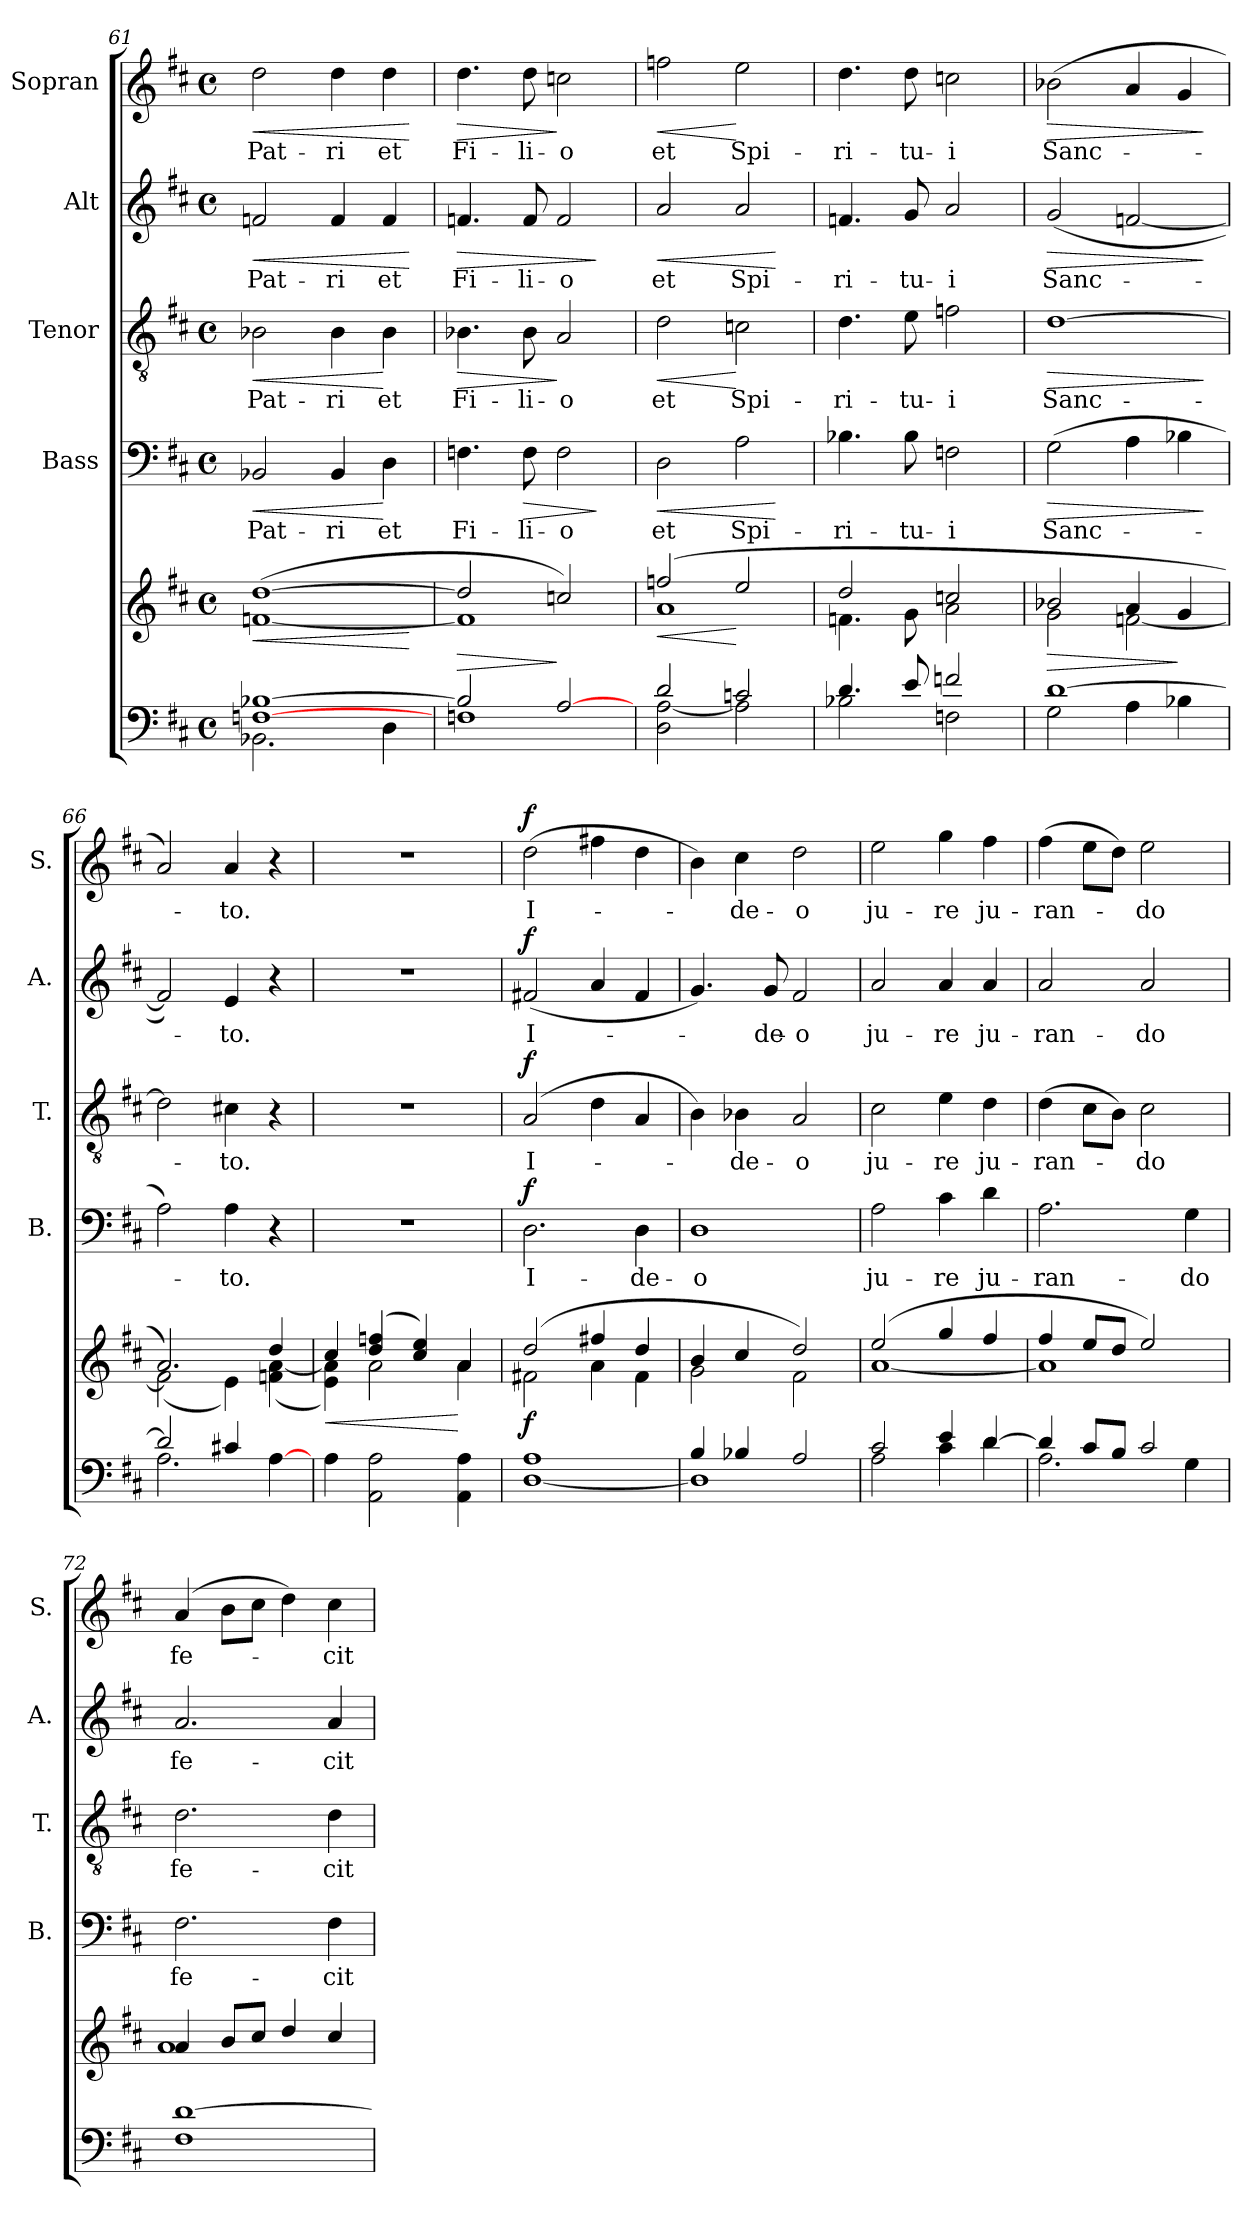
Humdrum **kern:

**kern	**kern	**dynam	**kern	**text	**dynam	**kern	**text	**dynam	**kern	**text	**dynam	**kern	**text	**dynam
*part5	*part5	*part5	*part4	*part4	*part4	*part3	*part3	*part3	*part2	*part2	*part2	*part1	*part1	*part1
*staff6	*staff5	*staff5/6	*staff4	*staff4	*staff4	*staff3	*staff3	*staff3	*staff2	*staff2	*staff2	*staff1	*staff1	*staff1
*	*	*	*I"Bass	*	*	*I"Tenor	*	*	*I"Alt	*	*	*I"Sopran	*	*
*	*	*	*I'B.	*	*	*I'T.	*	*	*I'A.	*	*	*I'S.	*	*
*clefF4	*clefG2	*	*clefF4	*	*	*clefGv2	*	*	*clefG2	*	*	*clefG2	*	*
*k[f#c#]	*k[f#c#]	*	*k[f#c#]	*	*	*k[f#c#]	*	*	*k[f#c#]	*	*	*k[f#c#]	*	*
*D:	*D:	*	*D:	*	*	*D:	*	*	*D:	*	*	*D:	*	*
*M4/4	*M4/4	*	*M4/4	*	*	*M4/4	*	*	*M4/4	*	*	*M4/4	*	*
*met(c)	*met(c)	*	*met(c)	*	*	*met(c)	*	*	*met(c)	*	*	*met(c)	*	*
=61	=61	=61	=61	=61	=61	=61	=61	=61	=61	=61	=61	=61	=61	=61
*^	*	*	*	*	*	*	*	*	*	*	*	*	*	*
!	!	!	!LO:HP:b	!	!LO:LY:b	!LO:HP:b	!	!LO:LY:b	!LO:HP:b	!	!LO:LY:b	!LO:HP:b	!	!LO:LY:b	!LO:HP:b
*	*	*^	*	*	*	*	*	*	*	*	*	*	*	*	*
[>1Fn [>1B-X	2.BB-X\	(>[>1dd	[<1fn	<	2BB-X/	Pat-	<	2B-X\	Pat-	<	2fn/	Pat-	<	2dd\	Pat-	<
!	!	!	!	!	!	!LO:LY:b	!	!	!LO:LY:b	!	!	!LO:LY:b	!	!	!LO:LY:b	!
.	.	.	.	.	4BB-/	-ri	.	4B-\	-ri	.	4f/	-ri	.	4dd\	-ri	.
!	!	!	!	!	!	!LO:LY:b	!	!	!LO:LY:b	!	!	!LO:LY:b	!	!	!LO:LY:b	!
.	4D\	.	.	.	4D\	et	[	4B-\	et	[	4f/	et	.	4dd\	et	.
*v	*v	*	*	*	*	*	*	*	*	*	*	*	*	*	*	*
*	*v	*v	*	*	*	*	*	*	*	*	*	*	*	*	*
.	.	[	.	.	.	.	.	.	.	.	[	.	.	[
!!LO:LB:g=z
=62	=62	=62	=62	=62	=62	=62	=62	=62	=62	=62	=62	=62	=62	=62
*^	*	*	*	*	*	*	*	*	*	*	*	*	*	*
!	!	!	!LO:HP:b	!	!LO:LY:b	!	!	!LO:LY:b	!LO:HP:b	!	!LO:LY:b	!LO:HP:b	!	!LO:LY:b	!LO:HP:b
*	*	*^	*	*	*	*	*	*	*	*	*	*	*	*	*
2B-/]	1Fn	2dd/]	1f]	>	4.Fn\	Fi-	.	4.B-X\	Fi-	>	4.fn/	Fi-	>	4.dd\	Fi-	>
!	!	!	!	!	!	!LO:LY:b	!LO:HP:b	!	!LO:LY:b	!	!	!LO:LY:b	!	!	!LO:LY:b	!
.	.	.	.	.	8F\	-li-	>	8B-\	-li-	.	8f/	-li-	.	8dd\	-li-	.
!	!	!	!	!	!	!LO:LY:b	!	!	!LO:LY:b	!	!	!LO:LY:b	!	!	!LO:LY:b	!
[>2A/	.	2ccn/)	.	]	2F\	-o	.	2A/	-o	]	2f/	-o	.	2ccn\	-o	]
*v	*v	*	*	*	*	*	*	*	*	*	*	*	*	*	*	*
*	*v	*v	*	*	*	*	*	*	*	*	*	*	*	*	*
.	.	.	.	.	]	.	.	.	.	.	]	.	.	.
=63	=63	=63	=63	=63	=63	=63	=63	=63	=63	=63	=63	=63	=63	=63
*^	*	*	*	*	*	*	*	*	*	*	*	*	*	*
!	!	!	!LO:HP:b	!	!LO:LY:b	!LO:HP:b	!	!LO:LY:b	!LO:HP:b	!	!LO:LY:b	!LO:HP:b	!	!LO:LY:b	!LO:HP:b
*	*	*^	*	*	*	*	*	*	*	*	*	*	*	*	*
2d/	2D\ [<2A\	(2ffn/	1a	<	2D\	et	<	2d\	et	<	2a/	et	<	2ffn\	et	<
!	!	!	!	!	!	!LO:LY:b	!	!	!LO:LY:b	!	!	!LO:LY:b	!	!	!LO:LY:b	!
2cn/	2A\]	2ee/	.	[	2A\	Spi-	.	2cn\	Spi-	[	2a/	Spi-	.	2ee\	Spi-	[
*v	*v	*	*	*	*	*	*	*	*	*	*	*	*	*	*	*
*	*v	*v	*	*	*	*	*	*	*	*	*	*	*	*	*
.	.	.	.	.	[	.	.	.	.	.	[	.	.	.
=64	=64	=64	=64	=64	=64	=64	=64	=64	=64	=64	=64	=64	=64	=64
*^	*^	*	*	*	*	*	*	*	*	*	*	*	*	*
!	!	!	!	!	!	!LO:LY:b	!	!	!LO:LY:b	!	!	!LO:LY:b	!	!	!LO:LY:b	!
4.d/	2B-X\	2dd/	4.fn\	.	4.B-X\	-ri-	.	4.d\	-ri-	.	4.fn/	-ri-	.	4.dd\	-ri-	.
!	!	!	!	!	!	!LO:LY:b	!	!	!LO:LY:b	!	!	!LO:LY:b	!	!	!LO:LY:b	!
8e/	.	.	8g\	.	8B-\	-tu-	.	8e\	-tu-	.	8g/	-tu-	.	8dd\	-tu-	.
!	!	!	!	!	!	!LO:LY:b	!	!	!LO:LY:b	!	!	!LO:LY:b	!	!	!LO:LY:b	!
2fn/	2Fn\	2ccn/	2a\	.	2Fn\	-i	.	2fn\	-i	.	2a/	-i	.	2ccn\	-i	.
=65	=65	=65	=65	=65	=65	=65	=65	=65	=65	=65	=65	=65	=65	=65	=65	=65
!	!	!	!	!LO:HP:b	!	!LO:LY:b	!LO:HP:b	!	!LO:LY:b	!LO:HP:b	!	!LO:LY:b	!LO:HP:b	!	!LO:LY:b	!LO:HP:b
[>1d	2G\	2b-X/	2g\	>	(>2G\	Sanc-	>	[1d	Sanc-	>	(<2g/	Sanc-	>	(>2b-X\	Sanc-	>
.	4A\	4a/	[<2fn\	.	4A\	.	.	.	.	.	[2fn/	.	.	4a/	.	.
.	4B-X\	4g/	.	]	4B-X\	.	.	.	.	.	.	.	.	4g/	.	.
*v	*v	*	*	*	*	*	*	*	*	*	*	*	*	*	*	*
*	*v	*v	*	*	*	*	*	*	*	*	*	*	*	*	*
.	.	.	.	.	]	.	.	]	.	.	]	.	.	]
=66	=66	=66	=66	=66	=66	=66	=66	=66	=66	=66	=66	=66	=66	=66
*^	*^	*	*	*	*	*	*	*	*	*	*	*	*	*
2d/]	2.A\	2.a/)	(<2f\]	.	2A\)	.	.	2d\]	.	.	2f/])	.	.	2a/)	.	.
!	!	!	!	!	!	!LO:LY:b	!	!	!LO:LY:b	!	!	!LO:LY:b	!	!	!LO:LY:b	!
4c#X/	.	.	4e\)	.	4A\	-to.	.	4c#X\	-to.	.	4e/	-to.	.	4a/	-to.	.
4ryy	[>4A\	4dd/	(4fn\ [<4a\	.	4r	.	.	4r	.	.	4r	.	.	4r	.	.
=67	=67	=67	=67	=67	=67	=67	=67	=67	=67	=67	=67	=67	=67	=67	=67	=67
!	!	!	!	!LO:HP:b	!	!	!	!	!	!	!	!	!	!	!	!
*v	*v	*	*	*	*	*	*	*	*	*	*	*	*	*	*	*
4A\	4cc#/	4e\ 4a\])	<	1r	.	.	1r	.	.	1r	.	.	1r	.	.
2AA\ 2A\	(4dd/ 4ffn/	2a\	.	.	.	.	.	.	.	.	.	.	.	.	.
.	4cc#/ 4ee/)	.	.	.	.	.	.	.	.	.	.	.	.	.	.
4AA\ 4A\	4a/	4a\	[	.	.	.	.	.	.	.	.	.	.	.	.
!!LO:PB:g=z
=68	=68	=68	=68	=68	=68	=68	=68	=68	=68	=68	=68	=68	=68	=68	=68
*^	*	*	*	*	*	*	*	*	*	*	*	*	*	*	*
!	!	!	!	!LO:DY:b	!	!LO:LY:b	!LO:DY:a	!	!LO:LY:b	!LO:DY:a	!	!LO:LY:b	!LO:DY:a	!	!LO:LY:b	!LO:DY:a
1A	[<1D	(2dd/	2f#X\	f	2.D\	I-	f	(2A/	I-	f	(<2f#X/	I-	f	(>2dd\	I-	f
.	.	4ff#X/	4a\	.	.	.	.	4d\	.	.	4a/	.	.	4ff#X\	.	.
!	!	!	!	!	!	!LO:LY:b	!	!	!	!	!	!	!	!	!	!
.	.	4dd/	4f#\	.	4D\	-de-	.	4A/	.	.	4f#/	.	.	4dd\	.	.
=69	=69	=69	=69	=69	=69	=69	=69	=69	=69	=69	=69	=69	=69	=69	=69	=69
!	!	!	!	!	!	!LO:LY:b	!	!	!	!	!	!	!	!	!	!
4B/	1D]	4b/	2g\	.	1D	-o	.	4B\)	.	.	4.g/)	.	.	4b\)	.	.
!	!	!	!	!	!	!	!	!	!LO:LY:b	!	!	!	!	!	!LO:LY:b	!
4B-X/	.	4cc#/	.	.	.	.	.	4B-X\	-de-	.	.	.	.	4cc#\	-de-	.
!	!	!	!	!	!	!	!	!	!	!	!	!LO:LY:b	!	!	!	!
.	.	.	.	.	.	.	.	.	.	.	8g/	-de-	.	.	.	.
!	!	!	!	!	!	!	!	!	!LO:LY:b	!	!	!LO:LY:b	!	!	!LO:LY:b	!
2A/	.	2dd/)	2f#\	.	.	.	.	2A/	-o	.	2f#/	-o	.	2dd\	-o	.
=70	=70	=70	=70	=70	=70	=70	=70	=70	=70	=70	=70	=70	=70	=70	=70	=70
!	!	!	!	!	!	!LO:LY:b	!	!	!LO:LY:b	!	!	!LO:LY:b	!	!	!LO:LY:b	!
2c#/	2A\	(2ee/	[<1a	.	2A\	ju-	.	2c#\	ju-	.	2a/	ju-	.	2ee\	ju-	.
!	!	!	!	!	!	!LO:LY:b	!	!	!LO:LY:b	!	!	!LO:LY:b	!	!	!LO:LY:b	!
4e/	4c#\	4gg/	.	.	4c#\	-re	.	4e\	-re	.	4a/	-re	.	4gg\	-re	.
!	!	!	!	!	!	!LO:LY:b	!	!	!LO:LY:b	!	!	!LO:LY:b	!	!	!LO:LY:b	!
[>4d/	4d\	4ff#/	.	.	4d\	ju-	.	4d\	ju-	.	4a/	ju-	.	4ff#\	ju-	.
=71	=71	=71	=71	=71	=71	=71	=71	=71	=71	=71	=71	=71	=71	=71	=71	=71
!	!	!	!	!	!	!LO:LY:b	!	!	!LO:LY:b	!	!	!LO:LY:b	!	!	!LO:LY:b	!
4d/]	2.A\	4ff#/	1a]	.	2.A\	-ran-	.	(>4d\	-ran-	.	2a/	-ran-	.	(>4ff#\	-ran-	.
8c#/L	.	8ee/L	.	.	.	.	.	8c#\L	.	.	.	.	.	8ee\L	.	.
8B/J	.	8dd/J	.	.	.	.	.	8B\J)	.	.	.	.	.	8dd\J)	.	.
!	!	!	!	!	!	!	!	!	!LO:LY:b	!	!	!LO:LY:b	!	!	!LO:LY:b	!
2c#/	.	2ee/)	.	.	.	.	.	2c#\	-do	.	2a/	-do	.	2ee\	-do	.
!	!	!	!	!	!	!LO:LY:b	!	!	!	!	!	!	!	!	!	!
.	4G\	.	.	.	4G\	-do	.	.	.	.	.	.	.	.	.	.
=72	=72	=72	=72	=72	=72	=72	=72	=72	=72	=72	=72	=72	=72	=72	=72	=72
!	!	!	!	!	!	!LO:LY:b	!	!	!LO:LY:b	!	!	!LO:LY:b	!	!	!LO:LY:b	!
[>1d	1F#	4a/	1a	.	2.F#\	fe-	.	2.d\	fe-	.	2.a/	fe-	.	(4a/	fe-	.
.	.	8b/L	.	.	.	.	.	.	.	.	.	.	.	8b\L	.	.
.	.	8cc#/J	.	.	.	.	.	.	.	.	.	.	.	8cc#\J	.	.
.	.	4dd/	.	.	.	.	.	.	.	.	.	.	.	4dd\)	.	.
!	!	!	!	!	!	!LO:LY:b	!	!	!LO:LY:b	!	!	!LO:LY:b	!	!	!LO:LY:b	!
.	.	4cc#/	.	.	4F#\	-cit	.	4d\	-cit	.	4a/	-cit	.	4cc#\	-cit	.
*v	*v	*	*	*	*	*	*	*	*	*	*	*	*	*	*	*
*	*v	*v	*	*	*	*	*	*	*	*	*	*	*	*	*
=	=	=	=	=	=	=	=	=	=	=	=	=	=	=
*-	*-	*-	*-	*-	*-	*-	*-	*-	*-	*-	*-	*-	*-	*-
